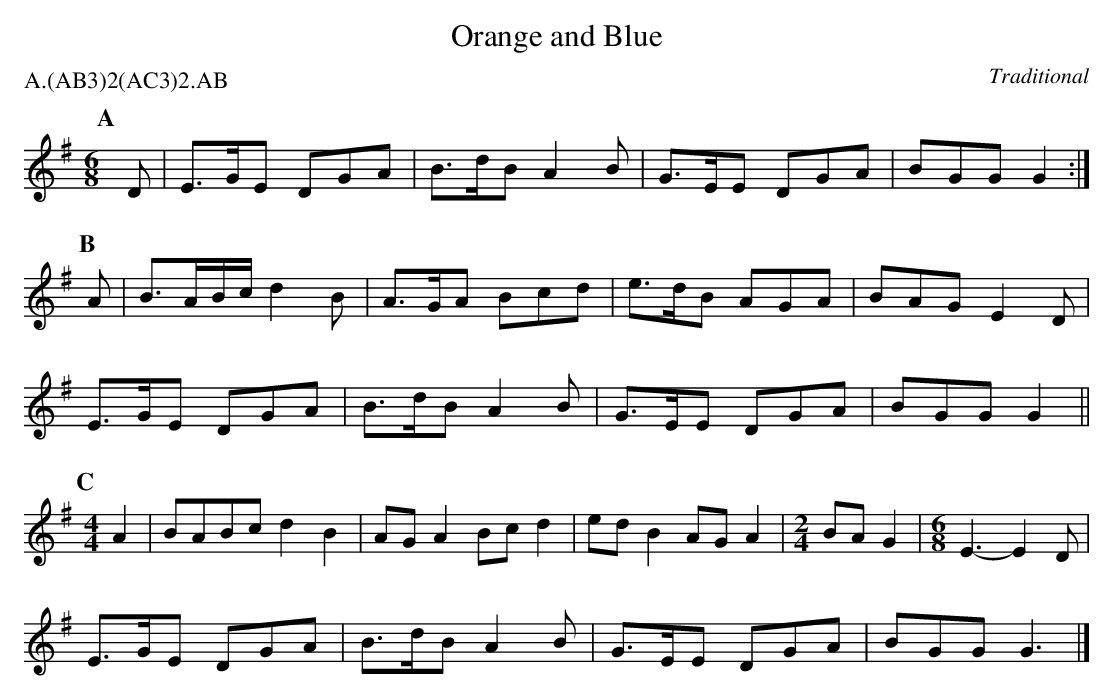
X:1
T:Orange and Blue
M:6/8
L:1/8
C:Traditional
P:A.(AB3)2(AC3)2.AB
K:G Major
P:A
[|] D |  E>GE DGA | B>dB A2 B | G>EE DGA | BGG G2 :|
P:B
A \
| B>AB/c/ d2 B | A>GA Bcd | e>dB AGA | BAG E2 D |
E>GE DGA | B>dB A2 B | G>EE DGA | BGG G2 ||
P:C
M:4/4
A2 \
| BABc d2 B2 | AG A2 Bc d2 | ed B2 AG A2 |\
M:2/4
BA G2 |\
M:6/8
E3-E2 D |
E>GE DGA | B>dB A2 B | G>EE DGA | BGG G3 |]
